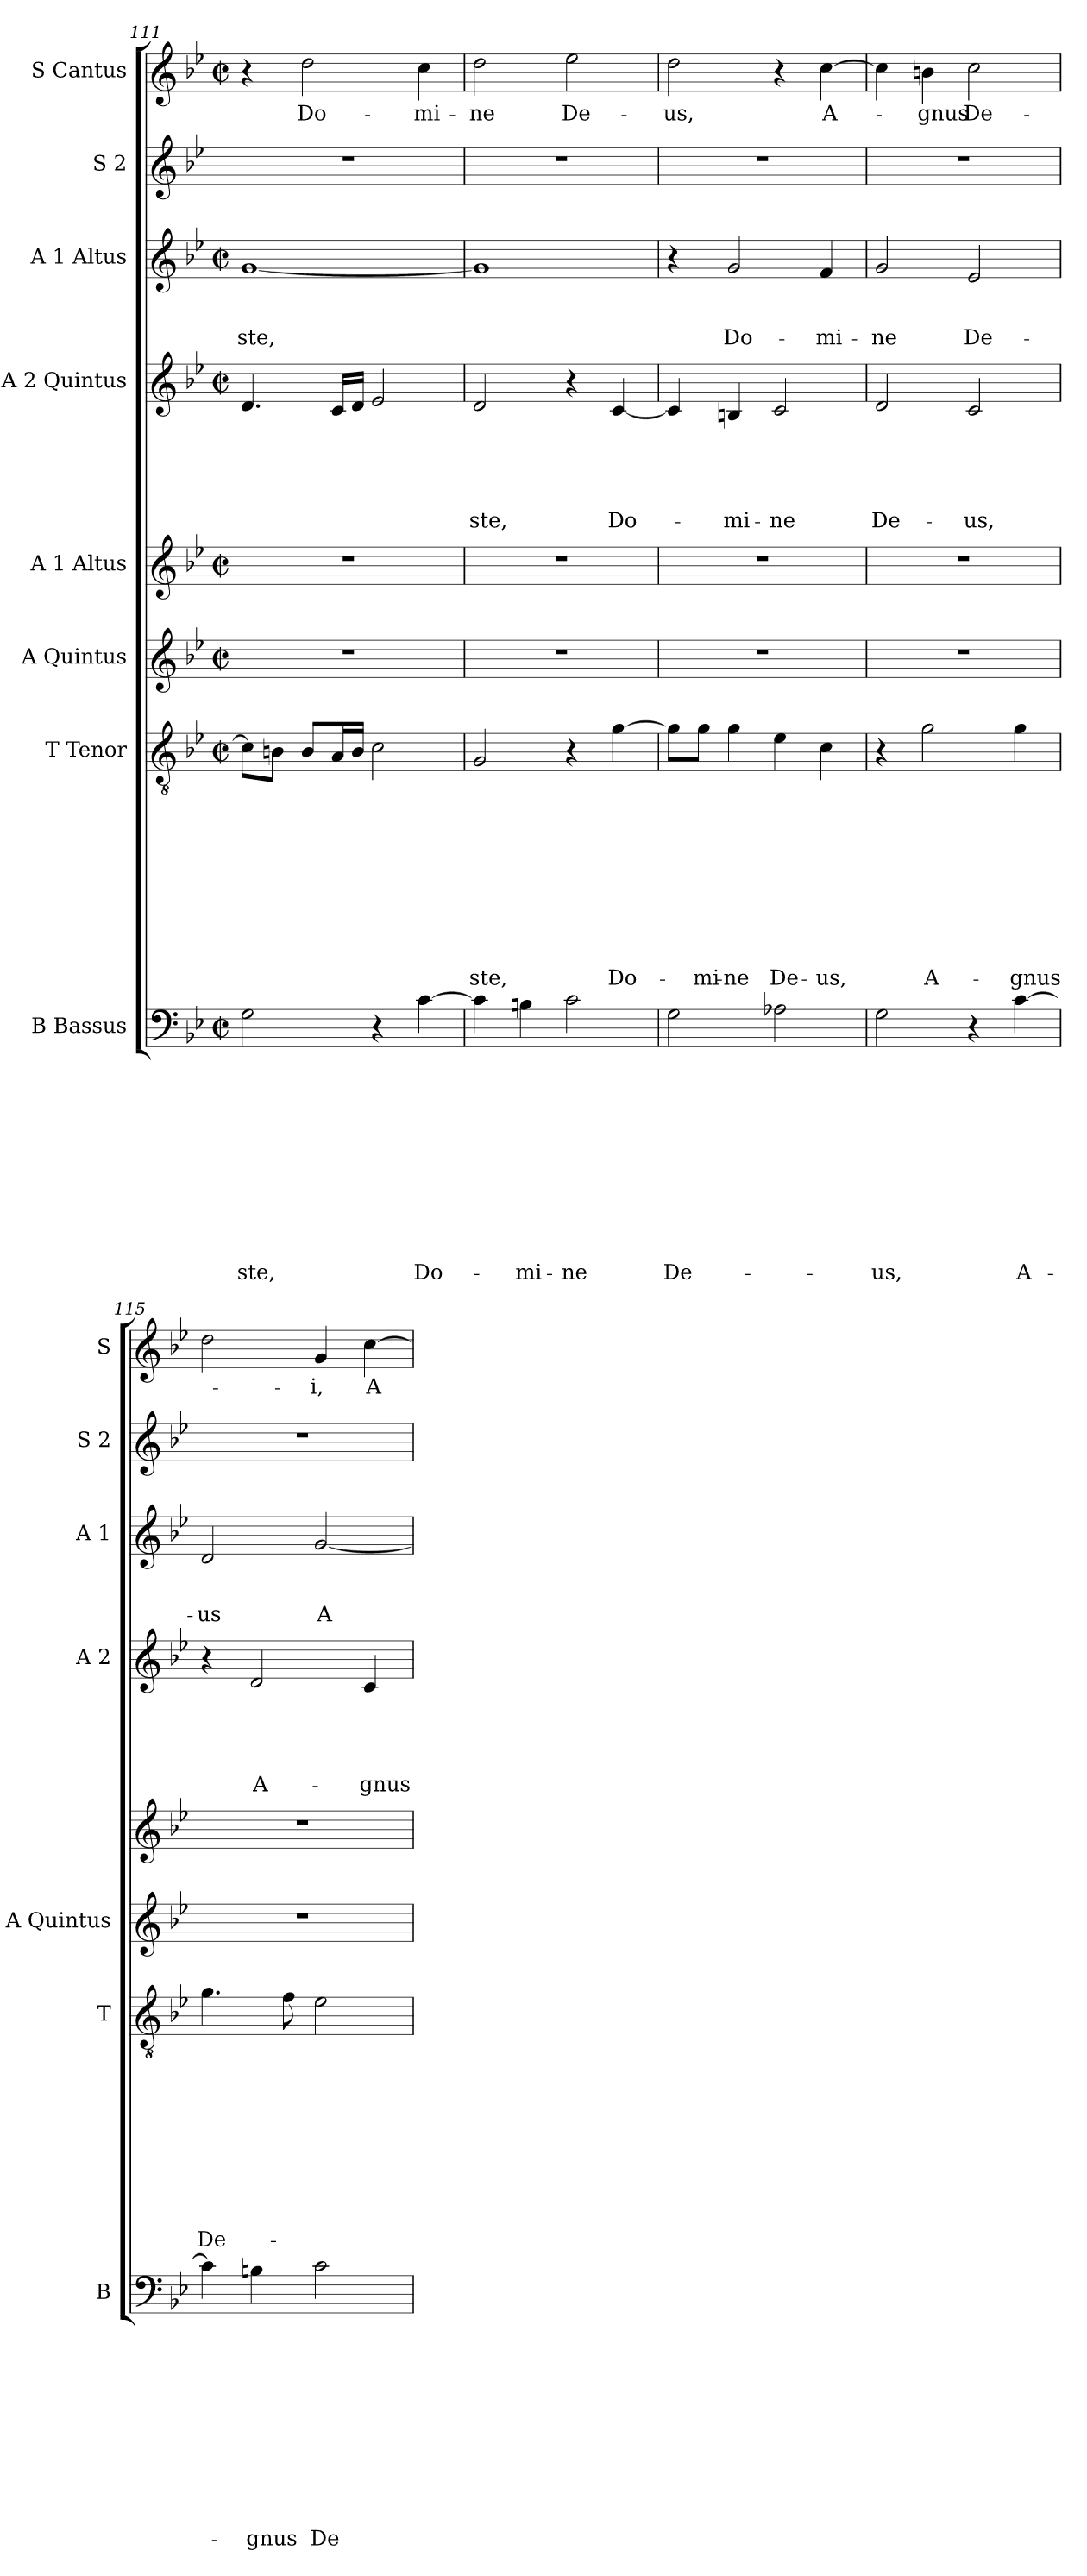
**kern	**text	**text	**text	**text	**text	**text	**text	**text	**text	**text	**text	**kern	**text	**text	**text	**text	**text	**text	**text	**text	**text	**text	**kern	**kern	**kern	**text	**text	**text	**text	**text	**kern	**text	**text	**text	**kern	**kern	**text
*part8	*part8	*part8	*part8	*part8	*part8	*part8	*part8	*part8	*part8	*part8	*part8	*part7	*part7	*part7	*part7	*part7	*part7	*part7	*part7	*part7	*part7	*part7	*part6	*part5	*part4	*part4	*part4	*part4	*part4	*part4	*part3	*part3	*part3	*part3	*part2	*part1	*part1
*staff8	*staff8	*staff8	*staff8	*staff8	*staff8	*staff8	*staff8	*staff8	*staff8	*staff8	*staff8	*staff7	*staff7	*staff7	*staff7	*staff7	*staff7	*staff7	*staff7	*staff7	*staff7	*staff7	*staff6	*staff5	*staff4	*staff4	*staff4	*staff4	*staff4	*staff4	*staff3	*staff3	*staff3	*staff3	*staff2	*staff1	*staff1
*I"B Bassus	*	*	*	*	*	*	*	*	*	*	*	*I"T Tenor	*	*	*	*	*	*	*	*	*	*	*I"A Quintus	*I"A 1 Altus	*I"A 2 Quintus	*	*	*	*	*	*I"A 1 Altus	*	*	*	*I"S 2	*I"S Cantus	*
*I'B	*	*	*	*	*	*	*	*	*	*	*	*I'T	*	*	*	*	*	*	*	*	*	*	*I'A Quintus	*	*I'A 2	*	*	*	*	*	*I'A 1	*	*	*	*I'S 2	*I'S	*
*clefF4	*	*	*	*	*	*	*	*	*	*	*	*clefGv2	*	*	*	*	*	*	*	*	*	*	*clefG2	*clefG2	*clefG2	*	*	*	*	*	*clefG2	*	*	*	*clefG2	*clefG2	*
*k[b-e-]	*	*	*	*	*	*	*	*	*	*	*	*k[b-e-]	*	*	*	*	*	*	*	*	*	*	*k[b-e-]	*k[b-e-]	*k[b-e-]	*	*	*	*	*	*k[b-e-]	*	*	*	*k[b-e-]	*k[b-e-]	*
*B-:	*	*	*	*	*	*	*	*	*	*	*	*B-:	*	*	*	*	*	*	*	*	*	*	*B-:	*B-:	*B-:	*	*	*	*	*	*B-:	*	*	*	*B-:	*B-:	*
*M2/2	*	*	*	*	*	*	*	*	*	*	*	*M2/2	*	*	*	*	*	*	*	*	*	*	*M2/2	*M2/2	*M2/2	*	*	*	*	*	*M2/2	*	*	*	*	*M2/2	*
*met(c|)	*	*	*	*	*	*	*	*	*	*	*	*met(c|)	*	*	*	*	*	*	*	*	*	*	*met(c|)	*met(c|)	*met(c|)	*	*	*	*	*	*met(c|)	*	*	*	*	*met(c|)	*
=111	=111	=111	=111	=111	=111	=111	=111	=111	=111	=111	=111	=111	=111	=111	=111	=111	=111	=111	=111	=111	=111	=111	=111	=111	=111	=111	=111	=111	=111	=111	=111	=111	=111	=111	=111	=111	=111
!	!	!	!	!	!	!	!	!	!	!	!LO:LY:b	!	!	!	!	!	!	!	!	!	!	!	!	!	!	!	!	!	!	!	!	!	!	!LO:LY:b	!	!	!
2G\	.	.	.	.	.	.	.	.	.	.	-ste,	8c\L]	.	.	.	.	.	.	.	.	.	.	1r	1r	4.d/	.	.	.	.	.	[<1g	.	.	-ste,	1r	4r	.
.	.	.	.	.	.	.	.	.	.	.	.	8Bn\J	.	.	.	.	.	.	.	.	.	.	.	.	.	.	.	.	.	.	.	.	.	.	.	.	.
!	!	!	!	!	!	!	!	!	!	!	!	!	!	!	!	!	!	!	!	!	!	!	!	!	!	!	!	!	!	!	!	!	!	!	!	!	!LO:LY:b
.	.	.	.	.	.	.	.	.	.	.	.	8B/L	.	.	.	.	.	.	.	.	.	.	.	.	.	.	.	.	.	.	.	.	.	.	.	2dd\	Do-
.	.	.	.	.	.	.	.	.	.	.	.	16A/L	.	.	.	.	.	.	.	.	.	.	.	.	16c/LL	.	.	.	.	.	.	.	.	.	.	.	.
.	.	.	.	.	.	.	.	.	.	.	.	16B/JJ	.	.	.	.	.	.	.	.	.	.	.	.	16d/JJ	.	.	.	.	.	.	.	.	.	.	.	.
4r	.	.	.	.	.	.	.	.	.	.	.	2c\	.	.	.	.	.	.	.	.	.	.	.	.	2e-/	.	.	.	.	.	.	.	.	.	.	.	.
!	!	!	!	!	!	!	!	!	!	!	!LO:LY:b	!	!	!	!	!	!	!	!	!	!	!	!	!	!	!	!	!	!	!	!	!	!	!	!	!	!LO:LY:b
[>4c\	.	.	.	.	.	.	.	.	.	.	Do-	.	.	.	.	.	.	.	.	.	.	.	.	.	.	.	.	.	.	.	.	.	.	.	.	4cc\	-mi-
=112	=112	=112	=112	=112	=112	=112	=112	=112	=112	=112	=112	=112	=112	=112	=112	=112	=112	=112	=112	=112	=112	=112	=112	=112	=112	=112	=112	=112	=112	=112	=112	=112	=112	=112	=112	=112	=112
!	!	!	!	!	!	!	!	!	!	!	!	!	!	!	!	!	!	!	!	!	!	!LO:LY:b	!	!	!	!	!	!	!	!LO:LY:b	!	!	!	!	!	!	!LO:LY:b
4c\]	.	.	.	.	.	.	.	.	.	.	.	2G/	.	.	.	.	.	.	.	.	.	-ste,	1r	1r	2d/	.	.	.	.	-ste,	1g]	.	.	.	1r	2dd\	-ne
!	!	!	!	!	!	!	!	!	!	!	!LO:LY:b	!	!	!	!	!	!	!	!	!	!	!	!	!	!	!	!	!	!	!	!	!	!	!	!	!	!
4Bn\	.	.	.	.	.	.	.	.	.	.	-mi-	.	.	.	.	.	.	.	.	.	.	.	.	.	.	.	.	.	.	.	.	.	.	.	.	.	.
!	!	!	!	!	!	!	!	!	!	!	!LO:LY:b	!	!	!	!	!	!	!	!	!	!	!	!	!	!	!	!	!	!	!	!	!	!	!	!	!	!LO:LY:b
2c\	.	.	.	.	.	.	.	.	.	.	-ne	4r	.	.	.	.	.	.	.	.	.	.	.	.	4r	.	.	.	.	.	.	.	.	.	.	2ee-\	De-
!	!	!	!	!	!	!	!	!	!	!	!	!	!	!	!	!	!	!	!	!	!	!LO:LY:b	!	!	!	!	!	!	!	!LO:LY:b	!	!	!	!	!	!	!
.	.	.	.	.	.	.	.	.	.	.	.	[<4g\	.	.	.	.	.	.	.	.	.	Do-	.	.	[<4c/	.	.	.	.	Do-	.	.	.	.	.	.	.
!!LO:LB:g=z
=113	=113	=113	=113	=113	=113	=113	=113	=113	=113	=113	=113	=113	=113	=113	=113	=113	=113	=113	=113	=113	=113	=113	=113	=113	=113	=113	=113	=113	=113	=113	=113	=113	=113	=113	=113	=113	=113
!	!	!	!	!	!	!	!	!	!	!	!LO:LY:b	!	!	!	!	!	!	!	!	!	!	!	!	!	!	!	!	!	!	!	!	!	!	!	!	!	!LO:LY:b
2G\	.	.	.	.	.	.	.	.	.	.	De-	8g\L]	.	.	.	.	.	.	.	.	.	.	1r	1r	4c/]	.	.	.	.	.	4r	.	.	.	1r	2dd\	-us,
!	!	!	!	!	!	!	!	!	!	!	!	!	!	!	!	!	!	!	!	!	!	!LO:LY:b	!	!	!	!	!	!	!	!	!	!	!	!	!	!	!
.	.	.	.	.	.	.	.	.	.	.	.	8g\J	.	.	.	.	.	.	.	.	.	-mi-	.	.	.	.	.	.	.	.	.	.	.	.	.	.	.
!	!	!	!	!	!	!	!	!	!	!	!	!	!	!	!	!	!	!	!	!	!	!LO:LY:b:rj	!	!	!	!	!	!	!	!LO:LY:b	!	!	!	!LO:LY:b	!	!	!
.	.	.	.	.	.	.	.	.	.	.	.	4g\	.	.	.	.	.	.	.	.	.	-ne	.	.	4Bn/	.	.	.	.	-mi-	2g/	.	.	Do-	.	.	.
!	!	!	!	!	!	!	!	!	!	!	!	!	!	!	!	!	!	!	!	!	!	!LO:LY:b	!	!	!	!	!	!	!	!LO:LY:b	!	!	!	!	!	!	!
2A-X\	.	.	.	.	.	.	.	.	.	.	.	4e-\	.	.	.	.	.	.	.	.	.	De-	.	.	2c/	.	.	.	.	-ne	.	.	.	.	.	4r	.
!	!	!	!	!	!	!	!	!	!	!	!	!	!	!	!	!	!	!	!	!	!	!LO:LY:b	!	!	!	!	!	!	!	!	!	!	!	!LO:LY:b	!	!	!LO:LY:b
.	.	.	.	.	.	.	.	.	.	.	.	4c\	.	.	.	.	.	.	.	.	.	-us,	.	.	.	.	.	.	.	.	4f/	.	.	-mi-	.	[>4cc\	A-
=114	=114	=114	=114	=114	=114	=114	=114	=114	=114	=114	=114	=114	=114	=114	=114	=114	=114	=114	=114	=114	=114	=114	=114	=114	=114	=114	=114	=114	=114	=114	=114	=114	=114	=114	=114	=114	=114
!	!	!	!	!	!	!	!	!	!	!	!LO:LY:b	!	!	!	!	!	!	!	!	!	!	!	!	!	!	!	!	!	!	!LO:LY:b	!	!	!	!LO:LY:b	!	!	!
2G\	.	.	.	.	.	.	.	.	.	.	-us,	4r	.	.	.	.	.	.	.	.	.	.	1r	1r	2d/	.	.	.	.	De-	2g/	.	.	-ne	1r	4cc\]	.
!	!	!	!	!	!	!	!	!	!	!	!	!	!	!	!	!	!	!	!	!	!	!LO:LY:b	!	!	!	!	!	!	!	!	!	!	!	!	!	!	!LO:LY:b
.	.	.	.	.	.	.	.	.	.	.	.	2g\	.	.	.	.	.	.	.	.	.	A-	.	.	.	.	.	.	.	.	.	.	.	.	.	4bn\	-gnus
!	!	!	!	!	!	!	!	!	!	!	!	!	!	!	!	!	!	!	!	!	!	!	!	!	!	!	!	!	!	!LO:LY:b	!	!	!	!LO:LY:b	!	!	!LO:LY:b
4r	.	.	.	.	.	.	.	.	.	.	.	.	.	.	.	.	.	.	.	.	.	.	.	.	2c/	.	.	.	.	-us,	2e-/	.	.	De-	.	2cc\	De-
!	!	!	!	!	!	!	!	!	!	!	!LO:LY:b	!	!	!	!	!	!	!	!	!	!	!LO:LY:b	!	!	!	!	!	!	!	!	!	!	!	!	!	!	!
[>4c\	.	.	.	.	.	.	.	.	.	.	A-	4g\	.	.	.	.	.	.	.	.	.	-gnus	.	.	.	.	.	.	.	.	.	.	.	.	.	.	.
=115	=115	=115	=115	=115	=115	=115	=115	=115	=115	=115	=115	=115	=115	=115	=115	=115	=115	=115	=115	=115	=115	=115	=115	=115	=115	=115	=115	=115	=115	=115	=115	=115	=115	=115	=115	=115	=115
!	!	!	!	!	!	!	!	!	!	!	!	!	!	!	!	!	!	!	!	!	!	!LO:LY:b	!	!	!	!	!	!	!	!	!	!	!	!LO:LY:b	!	!	!
4c\]	.	.	.	.	.	.	.	.	.	.	.	4.g\	.	.	.	.	.	.	.	.	.	De-	1r	1r	4r	.	.	.	.	.	2d/	.	.	-us	1r	2dd\	.
!	!	!	!	!	!	!	!	!	!	!	!LO:LY:b	!	!	!	!	!	!	!	!	!	!	!	!	!	!	!	!	!	!	!LO:LY:b	!	!	!	!	!	!	!
4Bn\	.	.	.	.	.	.	.	.	.	.	-gnus	.	.	.	.	.	.	.	.	.	.	.	.	.	2d/	.	.	.	.	A-	.	.	.	.	.	.	.
.	.	.	.	.	.	.	.	.	.	.	.	8f\	.	.	.	.	.	.	.	.	.	.	.	.	.	.	.	.	.	.	.	.	.	.	.	.	.
!	!	!	!	!	!	!	!	!	!	!	!LO:LY:b	!	!	!	!	!	!	!	!	!	!	!	!	!	!	!	!	!	!	!	!	!	!	!LO:LY:b	!	!	!LO:LY:b
2c\	.	.	.	.	.	.	.	.	.	.	De-	2e-\	.	.	.	.	.	.	.	.	.	.	.	.	.	.	.	.	.	.	[<2g/	.	.	A-	.	4g/	-i,
!	!	!	!	!	!	!	!	!	!	!	!	!	!	!	!	!	!	!	!	!	!	!	!	!	!	!	!	!	!	!LO:LY:b	!	!	!	!	!	!	!LO:LY:b
.	.	.	.	.	.	.	.	.	.	.	.	.	.	.	.	.	.	.	.	.	.	.	.	.	4c/	.	.	.	.	-gnus	.	.	.	.	.	[>4cc\	A-
=	=	=	=	=	=	=	=	=	=	=	=	=	=	=	=	=	=	=	=	=	=	=	=	=	=	=	=	=	=	=	=	=	=	=	=	=	=
*-	*-	*-	*-	*-	*-	*-	*-	*-	*-	*-	*-	*-	*-	*-	*-	*-	*-	*-	*-	*-	*-	*-	*-	*-	*-	*-	*-	*-	*-	*-	*-	*-	*-	*-	*-	*-	*-
